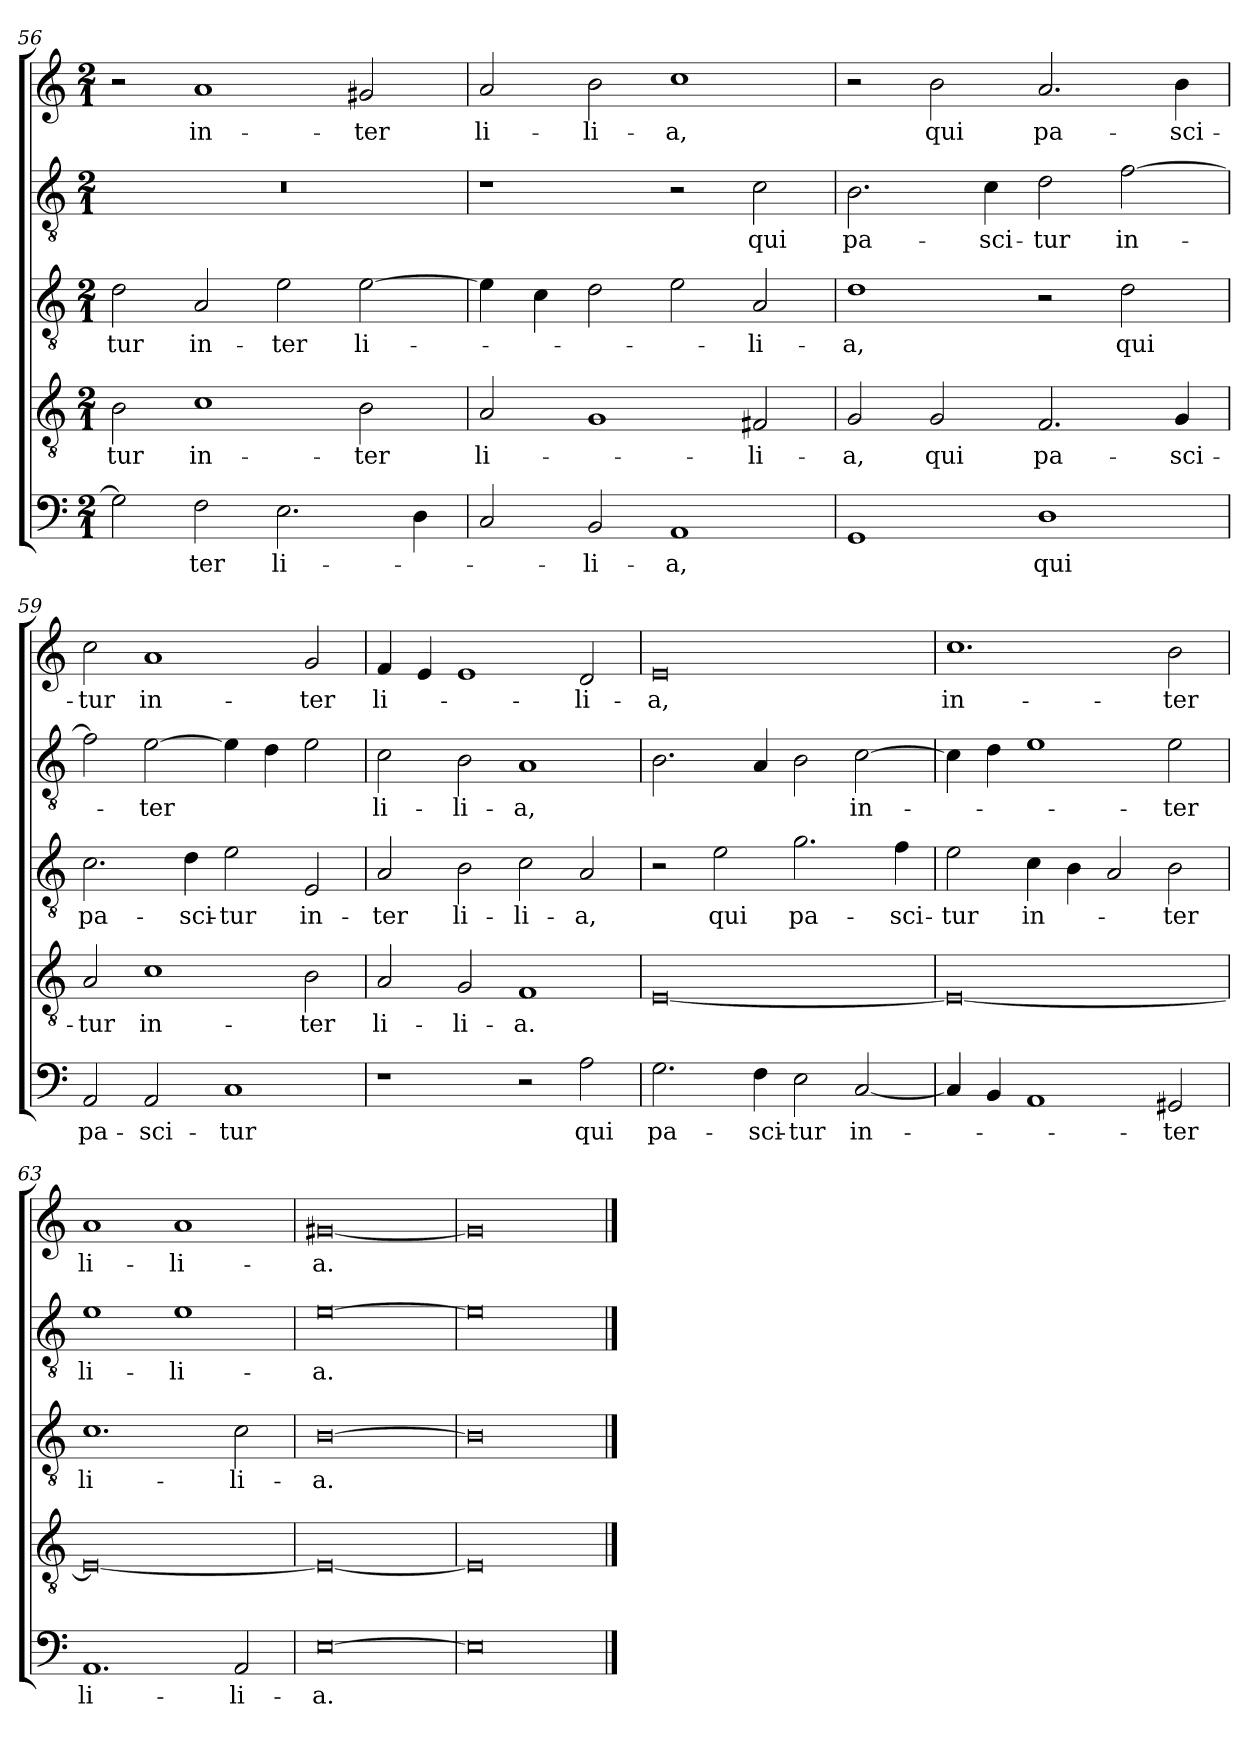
**kern	**text	**kern	**text	**kern	**text	**kern	**text	**kern	**text
*part5	*part5	*part4	*part4	*part3	*part3	*part2	*part2	*part1	*part1
*staff5	*staff5	*staff4	*staff4	*staff3	*staff3	*staff2	*staff2	*staff1	*staff1
*clefF4	*	*clefGv2	*	*clefGv2	*	*clefGv2	*	*clefG2	*
*k[]	*	*k[]	*	*k[]	*	*k[]	*	*k[]	*
*C:	*	*C:	*	*C:	*	*C:	*	*C:	*
*M2/1	*	*M2/1	*	*M2/1	*	*M2/1	*	*M2/1	*
=56	=56	=56	=56	=56	=56	=56	=56	=56	=56
!	!	!	!LO:LY:b	!	!LO:LY:b	!	!	!	!
2G\]	.	2B\	-tur	2d\	-tur	0r	.	2r	.
!	!LO:LY:b	!	!LO:LY:b	!	!LO:LY:b	!	!	!	!LO:LY:b
2F\	-ter	1c	in-	2A/	in-	.	.	1a	in-
!	!LO:LY:b	!	!	!	!LO:LY:b	!	!	!	!
2.E\	li-	.	.	2e\	-ter	.	.	.	.
!	!	!	!LO:LY:b	!	!LO:LY:b	!	!	!	!LO:LY:b
.	.	2B\	-ter	[2e\	li-	.	.	2g#X/	-ter
4D\	.	.	.	.	.	.	.	.	.
=57	=57	=57	=57	=57	=57	=57	=57	=57	=57
!	!	!	!LO:LY:b	!	!	!	!	!	!LO:LY:b
2C/	.	2A/	li-	4e\]	.	1r	.	2a/	li-
.	.	.	.	4c\	.	.	.	.	.
!	!LO:LY:b	!	!	!	!	!	!	!	!LO:LY:b
2BB/	-li-	1G	.	2d\	.	.	.	2b\	-li-
!	!LO:LY:b	!	!	!	!	!	!	!	!LO:LY:b
1AA	-a,	.	.	2e\	.	2r	.	1cc	-a,
!	!	!	!LO:LY:b	!	!LO:LY:b	!	!LO:LY:b	!	!
.	.	2F#X/	-li-	2A/	-li-	2c\	qui	.	.
=58	=58	=58	=58	=58	=58	=58	=58	=58	=58
!	!	!	!LO:LY:b	!	!LO:LY:b	!	!LO:LY:b	!	!
1GG	.	2G/	-a,	1d	-a,	2.B\	pa-	2r	.
!	!	!	!LO:LY:b	!	!	!	!	!	!LO:LY:b
.	.	2G/	qui	.	.	.	.	2b\	qui
!	!	!	!	!	!	!	!LO:LY:b	!	!
.	.	.	.	.	.	4c\	-sci-	.	.
!	!LO:LY:b	!	!LO:LY:b	!	!	!	!LO:LY:b	!	!LO:LY:b
1D	qui	2.F/	pa-	2r	.	2d\	-tur	2.a/	pa-
!	!	!	!	!	!LO:LY:b	!	!LO:LY:b	!	!
.	.	.	.	2d\	qui	[2f\	in-	.	.
!	!	!	!LO:LY:b	!	!	!	!	!	!LO:LY:b
.	.	4G/	-sci-	.	.	.	.	4b\	-sci-
=59	=59	=59	=59	=59	=59	=59	=59	=59	=59
!	!LO:LY:b	!	!LO:LY:b	!	!LO:LY:b	!	!	!	!LO:LY:b
2AA/	pa-	2A/	-tur	2.c\	pa-	2f\]	.	2cc\	-tur
!	!LO:LY:b	!	!LO:LY:b	!	!	!	!LO:LY:b	!	!LO:LY:b
2AA/	-sci-	1c	in-	.	.	[2e\	-ter	1a	in-
!	!	!	!	!	!LO:LY:b	!	!	!	!
.	.	.	.	4d\	-sci-	.	.	.	.
!	!LO:LY:b	!	!	!	!LO:LY:b	!	!	!	!
1C	-tur	.	.	2e\	-tur	4e\]	.	.	.
.	.	.	.	.	.	4d\	.	.	.
!	!	!	!LO:LY:b	!	!LO:LY:b	!	!	!	!LO:LY:b
.	.	2B\	-ter	2E/	in-	2e\	.	2g/	-ter
=60	=60	=60	=60	=60	=60	=60	=60	=60	=60
!	!	!	!LO:LY:b	!	!LO:LY:b	!	!LO:LY:b	!	!LO:LY:b
1r	.	2A/	li-	2A/	-ter	2c\	li-	4f/	li-
.	.	.	.	.	.	.	.	4e/	.
!	!	!	!LO:LY:b	!	!LO:LY:b	!	!LO:LY:b	!	!
.	.	2G/	-li-	2B\	li-	2B\	-li-	1e	.
!	!	!	!LO:LY:b	!	!LO:LY:b	!	!LO:LY:b	!	!
2r	.	1F	-a.	2c\	-li-	1A	-a,	.	.
!	!LO:LY:b	!	!	!	!LO:LY:b	!	!	!	!LO:LY:b
2A\	qui	.	.	2A/	-a,	.	.	2d/	-li-
!!LO:LB:g=z
=61	=61	=61	=61	=61	=61	=61	=61	=61	=61
!	!LO:LY:b	!	!	!	!	!	!	!	!LO:LY:b
2.G\	pa-	[0E	.	2r	.	2.B\	.	0e	-a,
!	!	!	!	!	!LO:LY:b	!	!	!	!
.	.	.	.	2e\	qui	.	.	.	.
!	!LO:LY:b	!	!	!	!	!	!	!	!
4F\	-sci-	.	.	.	.	4A/	.	.	.
!	!LO:LY:b	!	!	!	!LO:LY:b	!	!	!	!
2E\	-tur	.	.	2.g\	pa-	2B\	.	.	.
!	!LO:LY:b	!	!	!	!	!	!LO:LY:b	!	!
[2C/	in-	.	.	.	.	[2c\	in-	.	.
!	!	!	!	!	!LO:LY:b	!	!	!	!
.	.	.	.	4f\	-sci-	.	.	.	.
=62	=62	=62	=62	=62	=62	=62	=62	=62	=62
!	!	!	!	!	!LO:LY:b	!	!	!	!LO:LY:b
4C/]	.	0E_	.	2e\	-tur	4c\]	.	1.cc	in-
4BB/	.	.	.	.	.	4d\	.	.	.
!	!	!	!	!	!LO:LY:b	!	!	!	!
1AA	.	.	.	4c\	in-	1e	.	.	.
.	.	.	.	4B\	.	.	.	.	.
.	.	.	.	2A/	.	.	.	.	.
!	!LO:LY:b	!	!	!	!LO:LY:b	!	!LO:LY:b	!	!LO:LY:b
2GG#X/	-ter	.	.	2B\	-ter	2e\	-ter	2b\	-ter
=63	=63	=63	=63	=63	=63	=63	=63	=63	=63
!	!LO:LY:b	!	!	!	!LO:LY:b	!	!LO:LY:b	!	!LO:LY:b
1.AA	li-	0E_	.	1.c	li-	1e	li-	1a	li-
!	!	!	!	!	!	!	!LO:LY:b	!	!LO:LY:b
.	.	.	.	.	.	1e	-li-	1a	-li-
!	!LO:LY:b	!	!	!	!LO:LY:b	!	!	!	!
2AA/	-li-	.	.	2c\	-li-	.	.	.	.
=64	=64	=64	=64	=64	=64	=64	=64	=64	=64
!	!LO:LY:b	!	!	!	!LO:LY:b	!	!LO:LY:b	!	!LO:LY:b
[0E	-a.	0E_	.	[0B	-a.	[0e	-a.	[0g#X	-a.
=65	=65	=65	=65	=65	=65	=65	=65	=65	=65
0E]	.	0E]	.	0B]	.	0e]	.	0g#]	.
==	==	==	==	==	==	==	==	==	==
*-	*-	*-	*-	*-	*-	*-	*-	*-	*-
